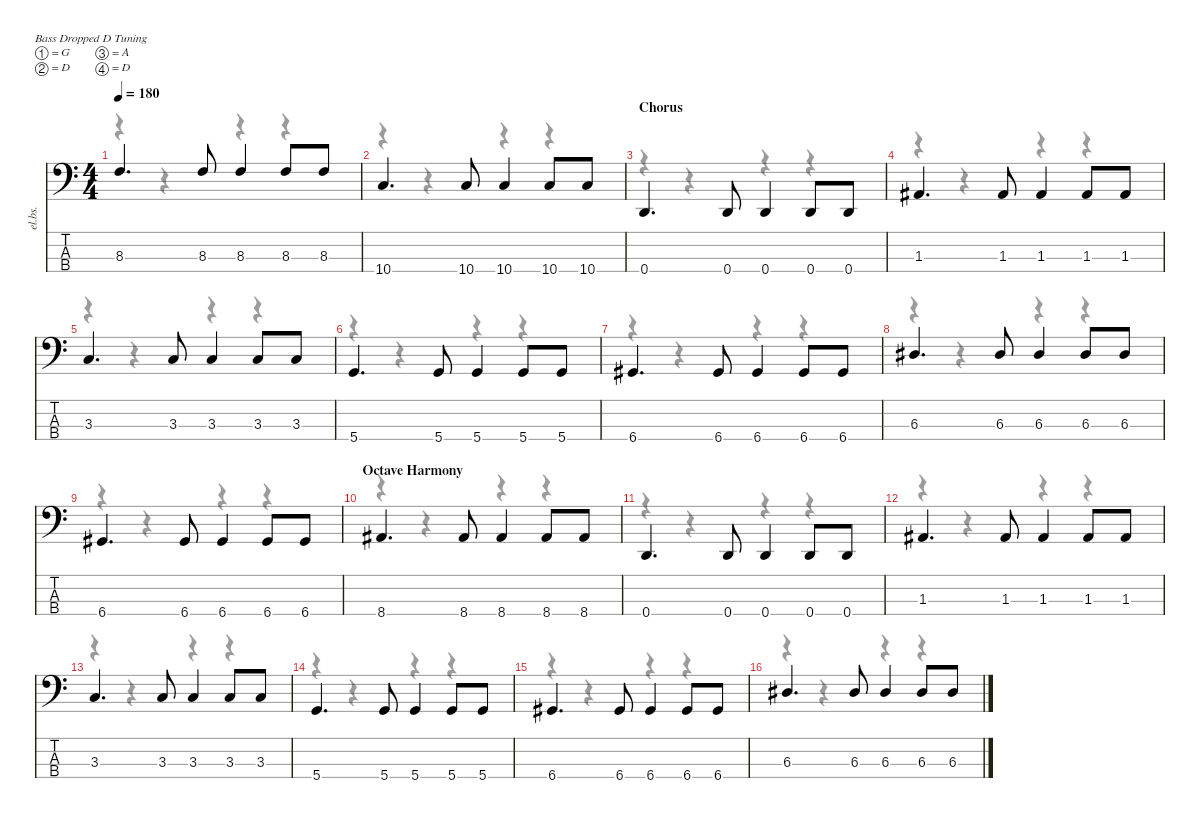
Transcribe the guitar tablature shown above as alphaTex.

\defaultSystemsLayout 4
\hideDynamics
\bracketExtendMode nobrackets
\track ("Bass" "el.bs.") {instrument electricbasspick}
\staff {score tabs}
\tuning (G2 D2 A1 D1)
\voice
\ts (4 4)
\tempo 180
\clef f4
\ks c
8.3.4{d dy f} 8.3.8 8.3.4 8.3.8 8.3.8 |
10.4.4{d} 10.4.8 10.4.4 10.4.8 10.4.8 |
\section ("" "Chorus")
0.4.4{d} 0.4.8 0.4.4 0.4.8 0.4.8 |
1.3{acc #}.4{d} 1.3{acc #}.8 1.3{acc #}.4 1.3{acc #}.8 1.3{acc #}.8 |
3.3.4{d} 3.3.8 3.3.4 3.3.8 3.3.8 |
5.4.4{d} 5.4.8 5.4.4 5.4.8 5.4.8 |
6.4{acc #}.4{d} 6.4{acc #}.8 6.4{acc #}.4 6.4{acc #}.8 6.4{acc #}.8 |
6.3{acc #}.4{d} 6.3{acc #}.8 6.3{acc #}.4 6.3{acc #}.8 6.3{acc #}.8 |
6.4{acc #}.4{d} 6.4{acc #}.8 6.4{acc #}.4 6.4{acc #}.8 6.4{acc #}.8 |
\section ("" "Octave Harmony")
8.4{acc #}.4{d} 8.4{acc #}.8 8.4{acc #}.4 8.4{acc #}.8 8.4{acc #}.8 |
0.4.4{d} 0.4.8 0.4.4 0.4.8 0.4.8 |
1.3{acc #}.4{d} 1.3{acc #}.8 1.3{acc #}.4 1.3{acc #}.8 1.3{acc #}.8 |
3.3.4{d} 3.3.8 3.3.4 3.3.8 3.3.8 |
5.4.4{d} 5.4.8 5.4.4 5.4.8 5.4.8 |
6.4{acc #}.4{d} 6.4{acc #}.8 6.4{acc #}.4 6.4{acc #}.8 6.4{acc #}.8 |
6.3{acc #}.4{d} 6.3{acc #}.8 6.3{acc #}.4 6.3{acc #}.8 6.3{acc #}.8
\voice
\clef f4
\ottava regular
\simile none
\ks c
r.4{dy mf} r.4 r.4 r.4 |
r.4 r.4 r.4 r.4 |
r.4 r.4 r.4 r.4 |
r.4 r.4 r.4 r.4 |
r.4 r.4 r.4 r.4 |
r.4 r.4 r.4 r.4 |
r.4 r.4 r.4 r.4 |
r.4 r.4 r.4 r.4 |
r.4 r.4 r.4 r.4 |
r.4 r.4 r.4 r.4 |
r.4 r.4 r.4 r.4 |
r.4 r.4 r.4 r.4 |
r.4 r.4 r.4 r.4 |
r.4 r.4 r.4 r.4 |
r.4 r.4 r.4 r.4 |
r.4 r.4 r.4 r.4
